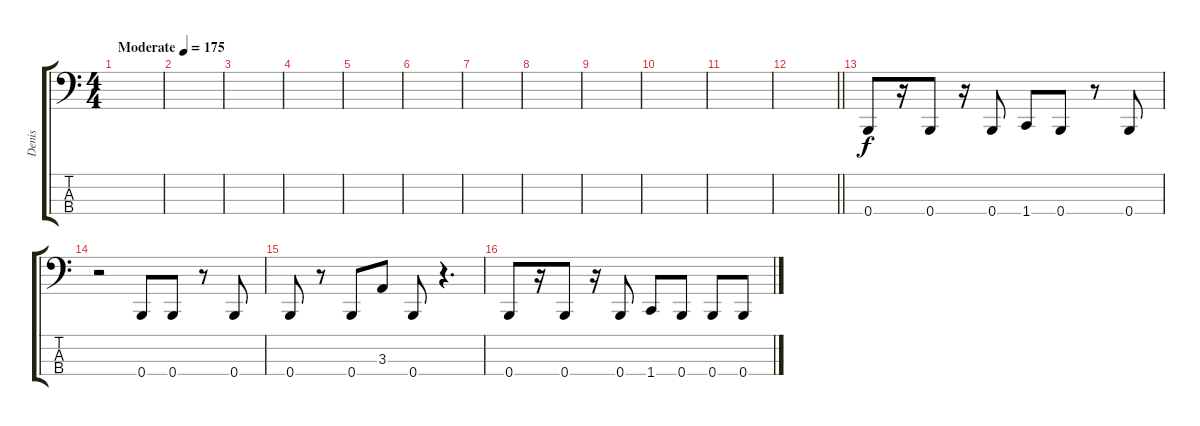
\track ("Denis" "Denis") {instrument electricbasspick}
\staff {score tabs}
\tuning (E2 B1 Gb1 B0) {hide}
\ts (4 4)
\tempo (175 "Moderate")
\clef f4
\ks c
|
|
|
|
|
|
|
|
|
|
|
\barLineRight lightlight
|
\section ("" "")
0.4.8{volume 8} r.16 0.4.8 r.16 0.4.8 1.4.8 0.4.8 r.8 0.4.8 |
r.2 0.4.8 0.4.8 r.8 0.4.8 |
0.4.8 r.8 0.4.8 3.3.8 0.4.8 r.4{d} |
0.4.8 r.16 0.4.8 r.16 0.4.8 1.4.8 0.4.8 0.4.8 0.4.8
